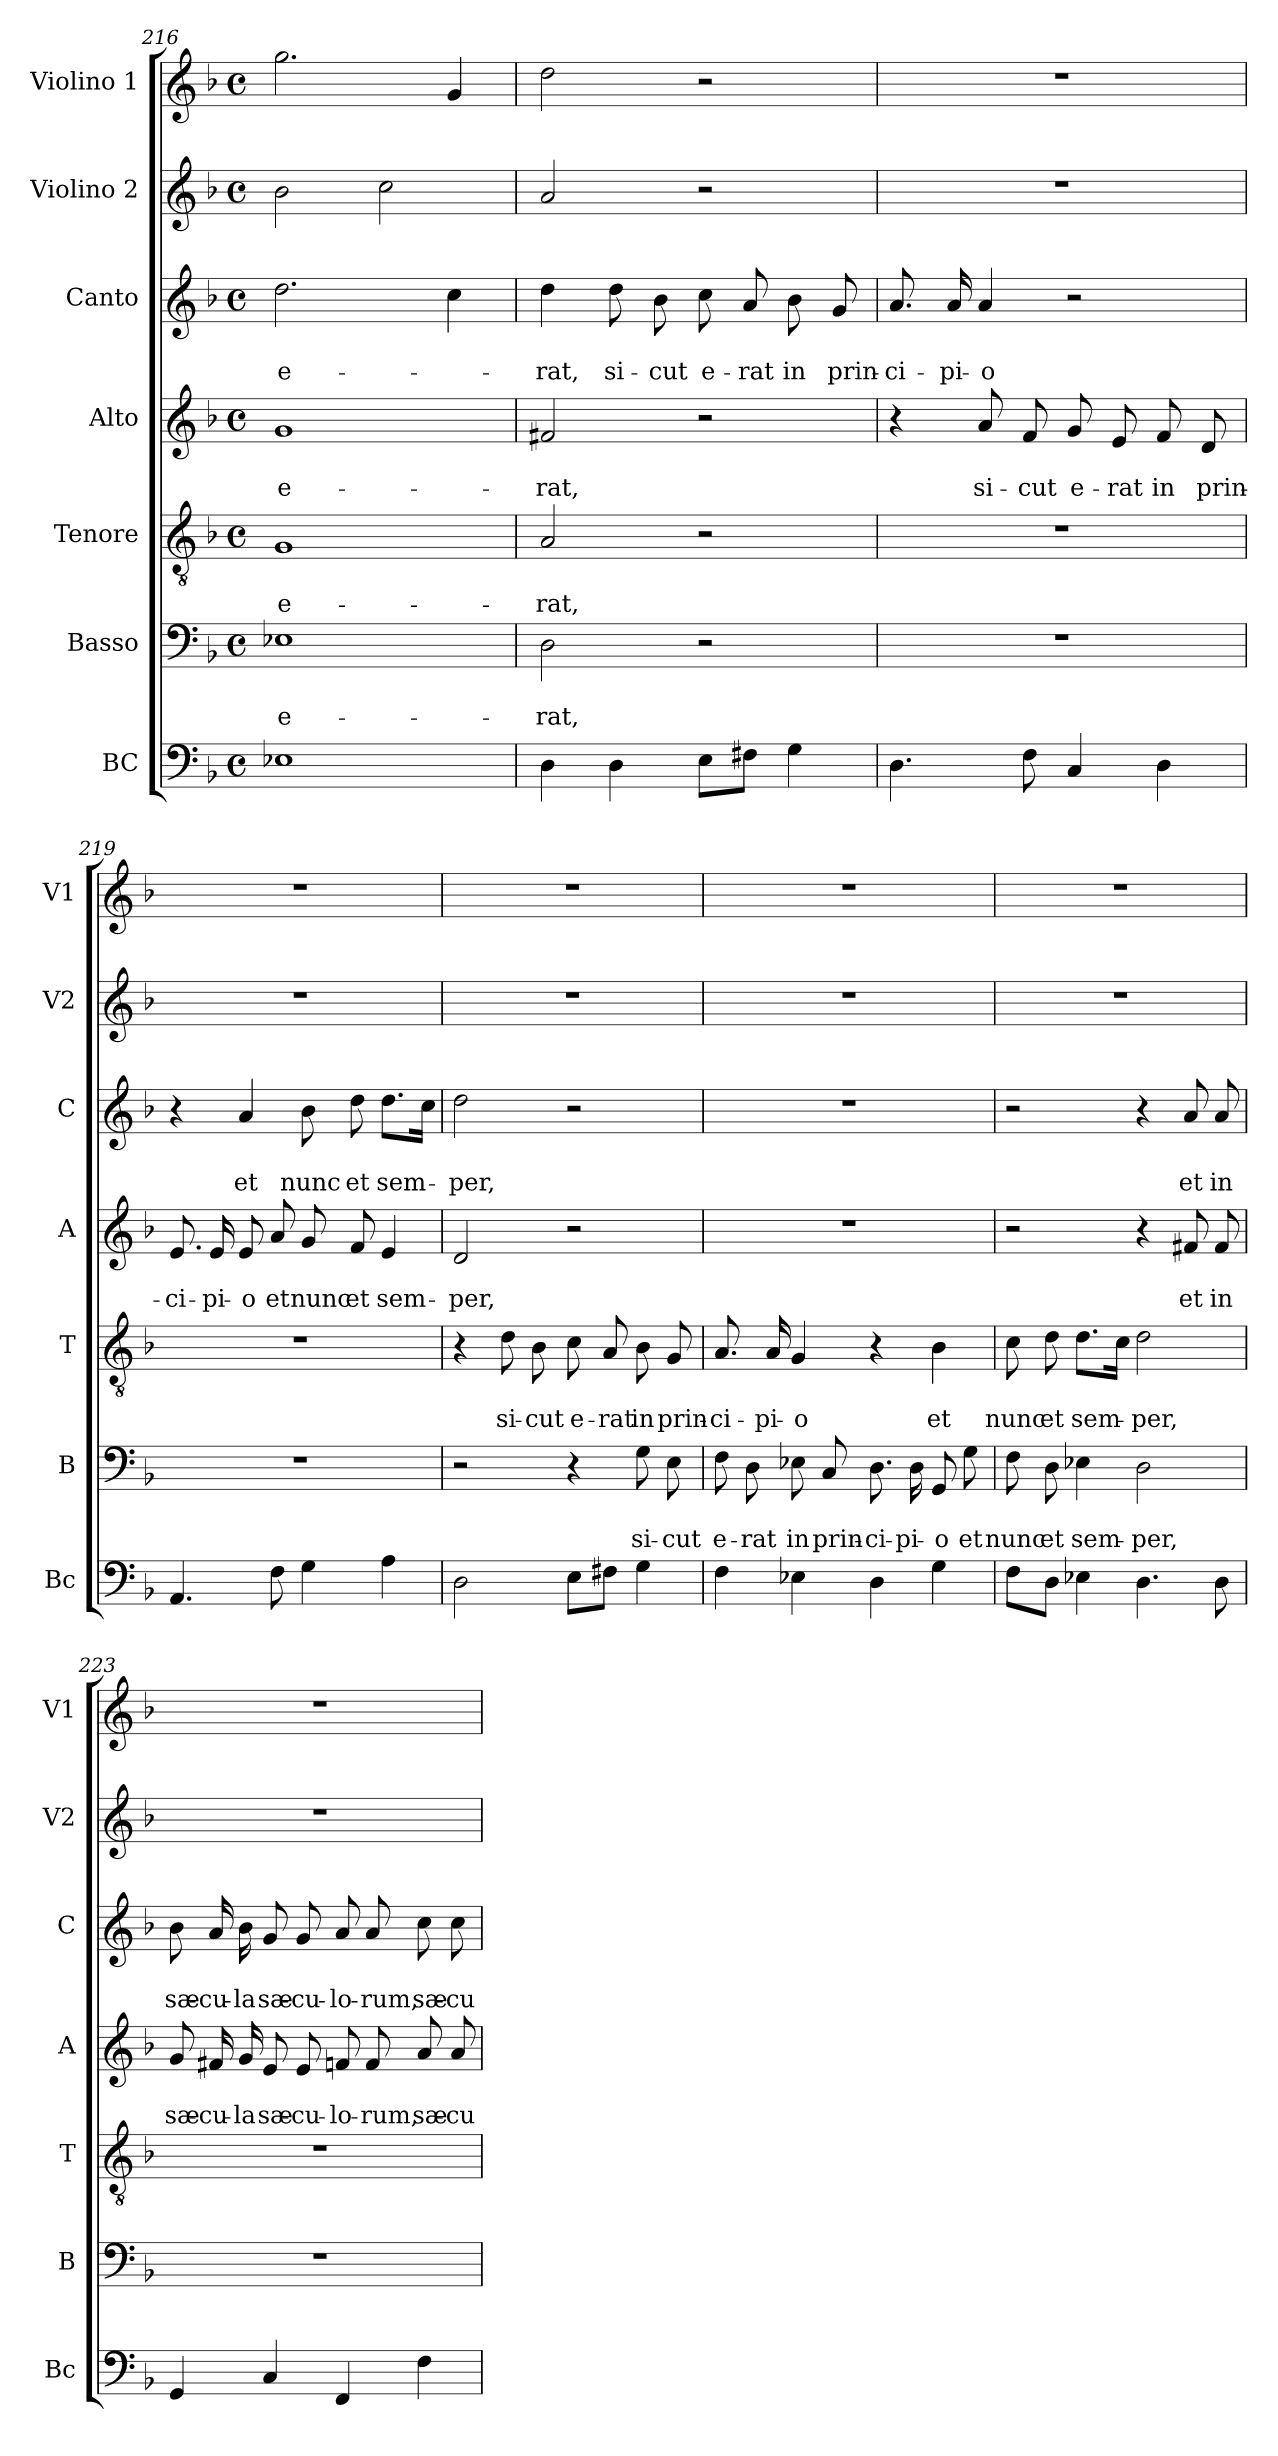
**kern	**kern	**text	**text	**kern	**text	**text	**kern	**text	**text	**kern	**text	**text	**kern	**kern
*part7	*part6	*part6	*part6	*part5	*part5	*part5	*part4	*part4	*part4	*part3	*part3	*part3	*part2	*part1
*staff7	*staff6	*staff6	*staff6	*staff5	*staff5	*staff5	*staff4	*staff4	*staff4	*staff3	*staff3	*staff3	*staff2	*staff1
*I"BC	*I"Basso	*	*	*I"Tenore	*	*	*I"Alto	*	*	*I"Canto	*	*	*I"Violino 2	*I"Violino 1
*I'Bc	*I'B	*	*	*I'T	*	*	*I'A	*	*	*I'C	*	*	*I'V2	*I'V1
*clefF4	*clefF4	*	*	*clefGv2	*	*	*clefG2	*	*	*clefG2	*	*	*clefG2	*clefG2
*k[b-]	*k[b-]	*	*	*k[b-]	*	*	*k[b-]	*	*	*k[b-]	*	*	*k[b-]	*k[b-]
*F:	*F:	*	*	*F:	*	*	*F:	*	*	*F:	*	*	*F:	*F:
*M4/4	*M4/4	*	*	*M4/4	*	*	*M4/4	*	*	*M4/4	*	*	*M4/4	*M4/4
*met(c)	*met(c)	*	*	*met(c)	*	*	*met(c)	*	*	*met(c)	*	*	*met(c)	*met(c)
=216	=216	=216	=216	=216	=216	=216	=216	=216	=216	=216	=216	=216	=216	=216
!	!	!	!LO:LY:b	!	!	!LO:LY:b	!	!	!LO:LY:b	!	!	!LO:LY:b	!	!
1E-X	1E-X	.	e-	1G	.	e-	1g	.	e-	2.dd\	.	e-	2b-\	2.gg\
.	.	.	.	.	.	.	.	.	.	.	.	.	2cc\	.
.	.	.	.	.	.	.	.	.	.	4cc\	.	.	.	4g/
=217	=217	=217	=217	=217	=217	=217	=217	=217	=217	=217	=217	=217	=217	=217
!	!	!	!LO:LY:b	!	!	!LO:LY:b	!	!	!LO:LY:b	!	!	!LO:LY:b	!	!
4D\	2D\	.	-rat,	2A/	.	-rat,	2f#X/	.	-rat,	4dd\	.	-rat,	2a/	2dd\
!	!	!	!	!	!	!	!	!	!	!	!	!LO:LY:b	!	!
4D\	.	.	.	.	.	.	.	.	.	8dd\	.	si-	.	.
!	!	!	!	!	!	!	!	!	!	!	!	!LO:LY:b	!	!
.	.	.	.	.	.	.	.	.	.	8b-\	.	-cut	.	.
!	!	!	!	!	!	!	!	!	!	!	!	!LO:LY:b	!	!
8E\L	2r	.	.	2r	.	.	2r	.	.	8cc\	.	e-	2r	2r
!	!	!	!	!	!	!	!	!	!	!	!	!LO:LY:b	!	!
8F#X\J	.	.	.	.	.	.	.	.	.	8a/	.	-rat	.	.
!	!	!	!	!	!	!	!	!	!	!	!	!LO:LY:b	!	!
4G\	.	.	.	.	.	.	.	.	.	8b-\	.	in	.	.
!	!	!	!	!	!	!	!	!	!	!	!	!LO:LY:b	!	!
.	.	.	.	.	.	.	.	.	.	8g/	.	prin-	.	.
=218	=218	=218	=218	=218	=218	=218	=218	=218	=218	=218	=218	=218	=218	=218
!	!	!	!	!	!	!	!	!	!	!	!	!LO:LY:b	!	!
4.D\	1r	.	.	1r	.	.	4r	.	.	8.a/	.	-ci-	1r	1r
!	!	!	!	!	!	!	!	!	!	!	!	!LO:LY:b	!	!
.	.	.	.	.	.	.	.	.	.	16a/	.	-pi-	.	.
!	!	!	!	!	!	!	!	!	!LO:LY:b	!	!	!LO:LY:b	!	!
.	.	.	.	.	.	.	8a/	.	si-	4a/	.	-o	.	.
!	!	!	!	!	!	!	!	!	!LO:LY:b	!	!	!	!	!
8F\	.	.	.	.	.	.	8f/	.	-cut	.	.	.	.	.
!	!	!	!	!	!	!	!	!	!LO:LY:b	!	!	!	!	!
4C/	.	.	.	.	.	.	8g/	.	e-	2r	.	.	.	.
!	!	!	!	!	!	!	!	!	!LO:LY:b	!	!	!	!	!
.	.	.	.	.	.	.	8e/	.	-rat	.	.	.	.	.
!	!	!	!	!	!	!	!	!	!LO:LY:b	!	!	!	!	!
4D\	.	.	.	.	.	.	8f/	.	in	.	.	.	.	.
!	!	!	!	!	!	!	!	!	!LO:LY:b	!	!	!	!	!
.	.	.	.	.	.	.	8d/	.	prin-	.	.	.	.	.
!!LO:LB:g=z
=219	=219	=219	=219	=219	=219	=219	=219	=219	=219	=219	=219	=219	=219	=219
!	!	!	!	!	!	!	!	!	!LO:LY:b	!	!	!	!	!
4.AA/	1r	.	.	1r	.	.	8.e/	.	-ci-	4r	.	.	1r	1r
!	!	!	!	!	!	!	!	!	!LO:LY:b	!	!	!	!	!
.	.	.	.	.	.	.	16e/	.	-pi-	.	.	.	.	.
!	!	!	!	!	!	!	!	!	!LO:LY:b	!	!	!LO:LY:b	!	!
.	.	.	.	.	.	.	8e/	.	-o	4a/	.	et	.	.
!	!	!	!	!	!	!	!	!	!LO:LY:b	!	!	!	!	!
8F\	.	.	.	.	.	.	8a/	.	et	.	.	.	.	.
!	!	!	!	!	!	!	!	!	!LO:LY:b	!	!	!LO:LY:b	!	!
4G\	.	.	.	.	.	.	8g/	.	nunc	8b-\	.	nunc	.	.
!	!	!	!	!	!	!	!	!	!LO:LY:b	!	!	!LO:LY:b	!	!
.	.	.	.	.	.	.	8f/	.	et	8dd\	.	et	.	.
!	!	!	!	!	!	!	!	!	!LO:LY:b	!	!	!LO:LY:b	!	!
4A\	.	.	.	.	.	.	4e/	.	sem-	8.dd\L	.	sem-	.	.
.	.	.	.	.	.	.	.	.	.	16cc\Jk	.	.	.	.
=220	=220	=220	=220	=220	=220	=220	=220	=220	=220	=220	=220	=220	=220	=220
!	!	!	!	!	!	!	!	!	!LO:LY:b	!	!	!LO:LY:b	!	!
2D\	2r	.	.	4r	.	.	2d/	.	-per,	2dd\	.	-per,	1r	1r
!	!	!	!	!	!	!LO:LY:b	!	!	!	!	!	!	!	!
.	.	.	.	8d\	.	si-	.	.	.	.	.	.	.	.
!	!	!	!	!	!	!LO:LY:b	!	!	!	!	!	!	!	!
.	.	.	.	8B-\	.	-cut	.	.	.	.	.	.	.	.
!	!	!	!	!	!	!LO:LY:b	!	!	!	!	!	!	!	!
8E\L	4r	.	.	8c\	.	e-	2r	.	.	2r	.	.	.	.
!	!	!	!	!	!	!LO:LY:b	!	!	!	!	!	!	!	!
8F#X\J	.	.	.	8A/	.	-rat	.	.	.	.	.	.	.	.
!	!	!	!LO:LY:b	!	!	!LO:LY:b	!	!	!	!	!	!	!	!
4G\	8G\	.	si-	8B-\	.	in	.	.	.	.	.	.	.	.
!	!	!	!LO:LY:b	!	!	!LO:LY:b	!	!	!	!	!	!	!	!
.	8E\	.	-cut	8G/	.	prin-	.	.	.	.	.	.	.	.
=221	=221	=221	=221	=221	=221	=221	=221	=221	=221	=221	=221	=221	=221	=221
!	!	!	!LO:LY:b	!	!	!LO:LY:b	!	!	!	!	!	!	!	!
4F\	8F\	.	e-	8.A/	.	-ci-	1r	.	.	1r	.	.	1r	1r
!	!	!	!LO:LY:b	!	!	!	!	!	!	!	!	!	!	!
.	8D\	.	-rat	.	.	.	.	.	.	.	.	.	.	.
!	!	!	!	!	!	!LO:LY:b	!	!	!	!	!	!	!	!
.	.	.	.	16A/	.	-pi-	.	.	.	.	.	.	.	.
!	!	!	!LO:LY:b	!	!	!LO:LY:b	!	!	!	!	!	!	!	!
4E-X\	8E-X\	.	in	4G/	.	-o	.	.	.	.	.	.	.	.
!	!	!	!LO:LY:b	!	!	!	!	!	!	!	!	!	!	!
.	8C/	.	prin-	.	.	.	.	.	.	.	.	.	.	.
!	!	!	!LO:LY:b	!	!	!	!	!	!	!	!	!	!	!
4D\	8.D\	.	-ci-	4r	.	.	.	.	.	.	.	.	.	.
!	!	!	!LO:LY:b	!	!	!	!	!	!	!	!	!	!	!
.	16D\	.	-pi-	.	.	.	.	.	.	.	.	.	.	.
!	!	!	!LO:LY:b	!	!	!LO:LY:b	!	!	!	!	!	!	!	!
4G\	8GG/	.	-o	4B-\	.	et	.	.	.	.	.	.	.	.
!	!	!	!LO:LY:b	!	!	!	!	!	!	!	!	!	!	!
.	8G\	.	et	.	.	.	.	.	.	.	.	.	.	.
!!LO:PB:g=z
=222	=222	=222	=222	=222	=222	=222	=222	=222	=222	=222	=222	=222	=222	=222
!	!	!	!LO:LY:b	!	!	!LO:LY:b	!	!	!	!	!	!	!	!
8F\L	8F\	.	nunc	8c\	.	nunc	2r	.	.	2r	.	.	1r	1r
!	!	!	!LO:LY:b	!	!	!LO:LY:b	!	!	!	!	!	!	!	!
8D\J	8D\	.	et	8d\	.	et	.	.	.	.	.	.	.	.
!	!	!	!LO:LY:b	!	!	!LO:LY:b	!	!	!	!	!	!	!	!
4E-X\	4E-X\	.	sem-	8.d\L	.	sem-	.	.	.	.	.	.	.	.
.	.	.	.	16c\Jk	.	.	.	.	.	.	.	.	.	.
!	!	!	!LO:LY:b	!	!	!LO:LY:b	!	!	!	!	!	!	!	!
4.D\	2D\	.	-per,	2d\	.	-per,	4r	.	.	4r	.	.	.	.
!	!	!	!	!	!	!	!	!	!LO:LY:b	!	!	!LO:LY:b	!	!
.	.	.	.	.	.	.	8f#X/	.	et	8a/	.	et	.	.
!	!	!	!	!	!	!	!	!	!LO:LY:b	!	!	!LO:LY:b	!	!
8D\	.	.	.	.	.	.	8f#/	.	in	8a/	.	in	.	.
=223	=223	=223	=223	=223	=223	=223	=223	=223	=223	=223	=223	=223	=223	=223
!	!	!	!	!	!	!	!	!	!LO:LY:b	!	!	!LO:LY:b	!	!
4GG/	1r	.	.	1r	.	.	8g/	.	sæ-	8b-\	.	sæ-	1r	1r
!	!	!	!	!	!	!	!	!	!LO:LY:b	!	!	!LO:LY:b	!	!
.	.	.	.	.	.	.	16f#X/	.	-cu-	16a/	.	-cu-	.	.
!	!	!	!	!	!	!	!	!	!LO:LY:b	!	!	!LO:LY:b	!	!
.	.	.	.	.	.	.	16g/	.	-la	16b-\	.	-la	.	.
!	!	!	!	!	!	!	!	!	!LO:LY:b	!	!	!LO:LY:b	!	!
4C/	.	.	.	.	.	.	8e/	.	sæ-	8g/	.	sæ-	.	.
!	!	!	!	!	!	!	!	!	!LO:LY:b	!	!	!LO:LY:b	!	!
.	.	.	.	.	.	.	8e/	.	-cu-	8g/	.	-cu-	.	.
!	!	!	!	!	!	!	!	!	!LO:LY:b	!	!	!LO:LY:b	!	!
4FF/	.	.	.	.	.	.	8fn/	.	-lo-	8a/	.	-lo-	.	.
!	!	!	!	!	!	!	!	!	!LO:LY:b	!	!	!LO:LY:b	!	!
.	.	.	.	.	.	.	8f/	.	-rum,	8a/	.	-rum,	.	.
!	!	!	!	!	!	!	!	!	!LO:LY:b	!	!	!LO:LY:b	!	!
4F\	.	.	.	.	.	.	8a/	.	sæ-	8cc\	.	sæ-	.	.
!	!	!	!	!	!	!	!	!	!LO:LY:b	!	!	!LO:LY:b	!	!
.	.	.	.	.	.	.	8a/	.	-cu-	8cc\	.	-cu-	.	.
=	=	=	=	=	=	=	=	=	=	=	=	=	=	=
*-	*-	*-	*-	*-	*-	*-	*-	*-	*-	*-	*-	*-	*-	*-
